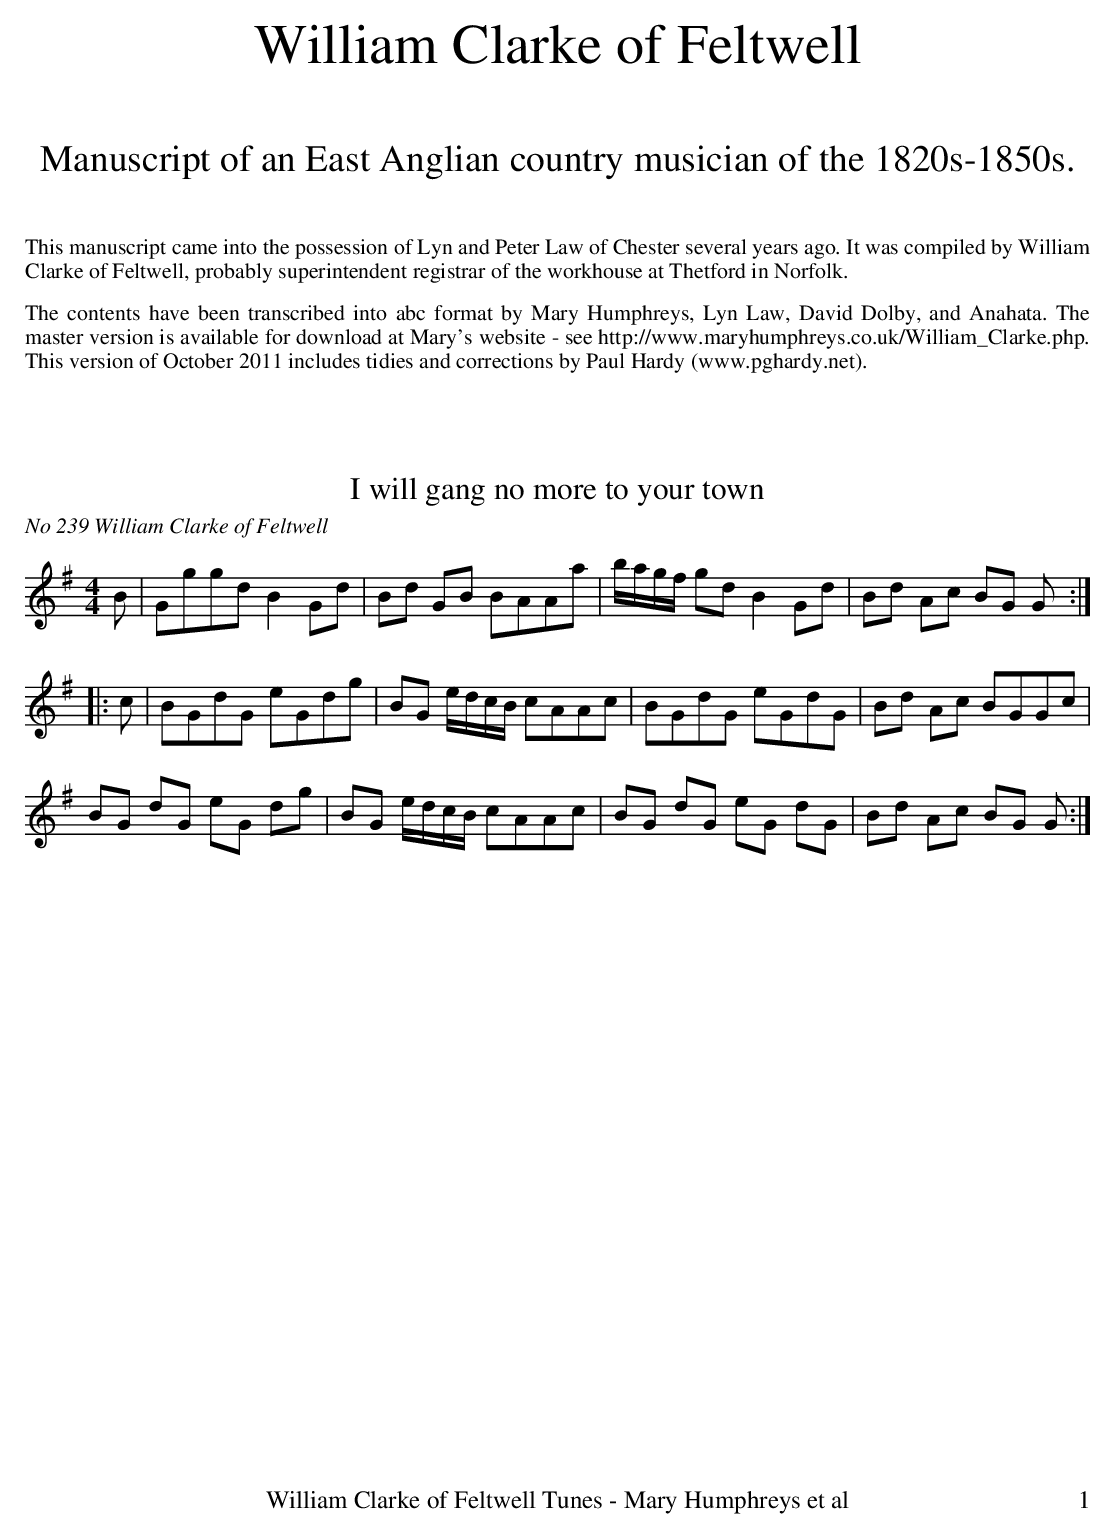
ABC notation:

X:1
T:I will gang no more to your town
O:No 239 William Clarke of Feltwell
M:4/4
L:1/8N:Final note of both parts has been changed to a quaver.
K:G
B|Gggd B2Gd|Bd GB BAAa|b/a/g/f/ gdB2Gd|Bd Ac BG G:|
|:c|BGdG eGdg|BG e/d/c/B/ cAAc|BGdG eGdG|Bd Ac BGGc|
BG dG eG dg|BG e/d/c/B/ cAAc|BG dG eG dG|Bd Ac BG G:|
